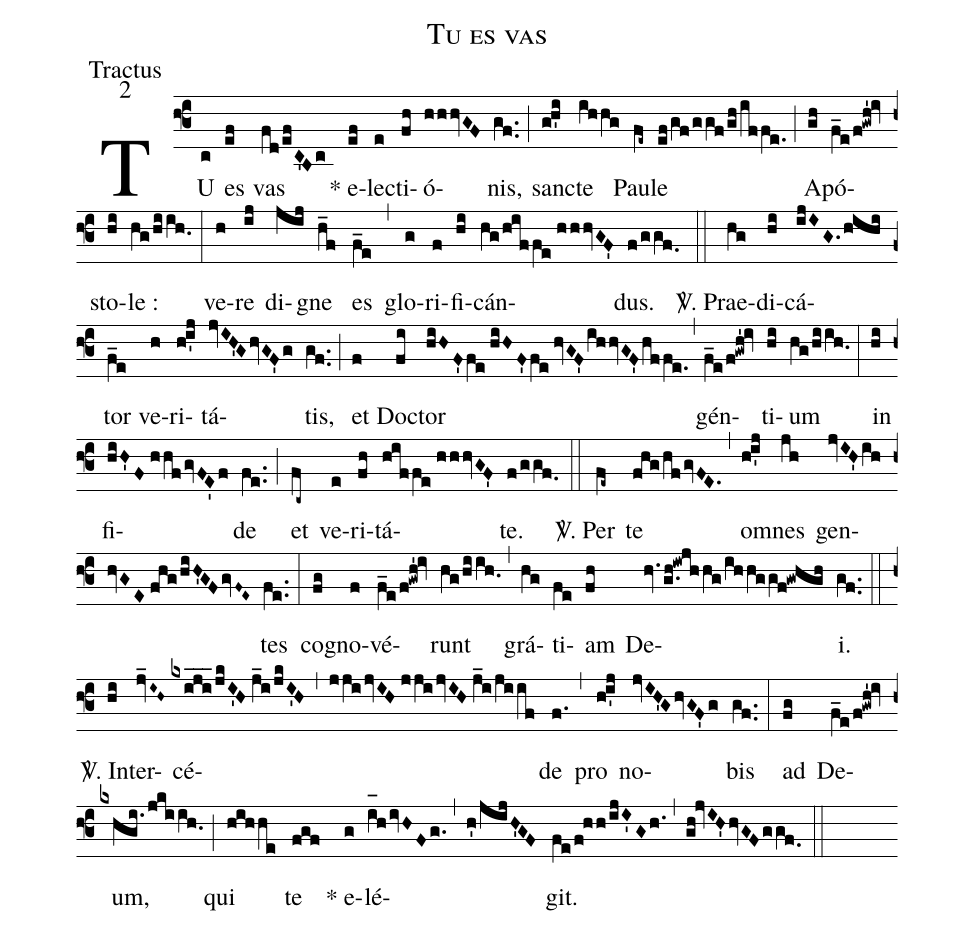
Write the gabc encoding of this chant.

name:Tu es vas;
office-part:Tractus;
mode:2;
%%
(f3) TU(c) es(ef) vas(fd/efC'[ull:0]Bc) () ~* e(ef)le(e)cti(fh)ó(hhhvGF)nis,(gf..) (;) san(gh'i)cte(ihhg) Pau(fe~)le(ef/gf/ggf/gh/iffe.) (;) A(gh)pó(f_e/f!gwh'!iv)sto(hi)le :(hg/hiih.0) (:) ve(h)re(ij) di(jij)gne(h_f) es(f_e) (,) glo(g)ri(f)fi(hi)cán(hg/hiffe//hhhvGF')dus.(f/ggf.0) (::)
<sp>V/</sp>. Prae(hg)di(hi)cá(ijIG.hihi)tor(f_e) ve(h)ri(hi'j)tá(jvIH'GhvGF'g)tis,(gf..) (;) et(f) Do(fi)ctor(hiHF'fe//hiHF'fe//hvGF'ihhvGF'hffe.) (,) gén(f_e/f!gwh'!iv)ti(hi)um(hg/hiih.0) (:) in(hi) fi(hiH'F//hhfgvFE'f)de(fe..) (;) et(fc~) ve(e)ri(fh)tá(hiffe//hhhvGF')te.(f/ggf.0) (::)
<sp>V/</sp>. Per(fe~) te(fhg/hfgvFE.) (,) o(hi'j)mnes(jh) gen(jvIH'ihhvGE//fhg/hiH'GFgvF~E~)tes(fe..) (:) co(fg)gno(f)vé(f_e/f!gwh'!iv)runt(hg/hiih.0) (,) grá(hg)ti(fe)am(fh) De(hv.g.h!iwjhhg/ihhggf!gwhgh)i.(gf..) (::)
<sp>V/</sp>. In(hi)ter(jv_I~H~)cé(kxiji___/jkI'H//j_i/jkI'H)(,)(jjijvIH//jjijvIH//j_i/jiif)de(f.) (,) pro(hi'j) no(jvIH'GhvGF'g)bis(gf..) (:) ad(fg) De(f_e/f!gwh'!iv)um,(kxhgi.jkiih.0) (;) qui(hihhe) te(fgf) () ~* e(g)lé(i_[oh:h]hivHFg.)(,)(h'/jijH'GF)git.(fe/f!hh/ijI'Gh.) (,) (gh!jvIH'hvGFggf.0) (::)
